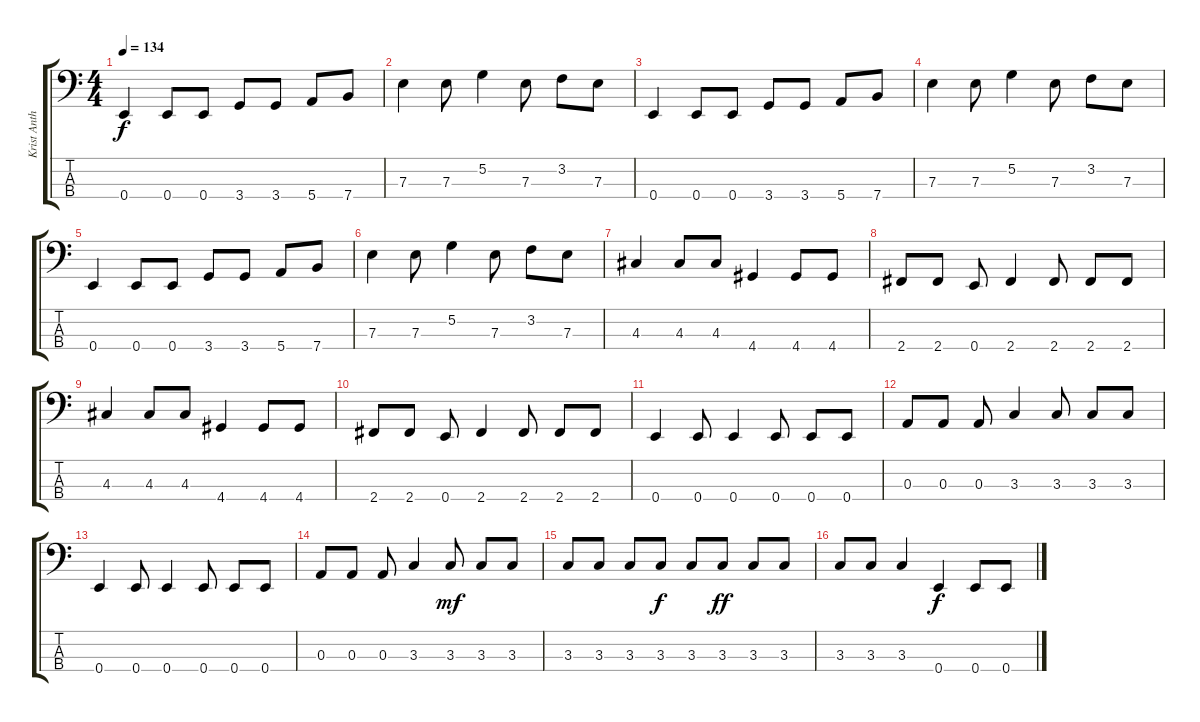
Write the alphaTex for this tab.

\track ("Krist Anthony Novoselic" "Krist Anth") {instrument electricbasspick}
\staff {score tabs}
\tuning (G2 D2 A1 E1) {hide}
\ts (4 4)
\tempo 134
\clef f4
\ks c
0.4.4{dy f} 0.4.8 0.4.8 3.4.8 3.4.8 5.4.8 7.4.8 |
7.3.4 7.3.8 5.2.4 7.3.8 3.2.8 7.3.8 |
0.4.4 0.4.8 0.4.8 3.4.8 3.4.8 5.4.8 7.4.8 |
7.3.4 7.3.8 5.2.4 7.3.8 3.2.8 7.3.8 |
0.4.4 0.4.8 0.4.8 3.4.8 3.4.8 5.4.8 7.4.8 |
7.3.4 7.3.8 5.2.4 7.3.8 3.2.8 7.3.8 |
4.3.4 4.3.8 4.3.8 4.4.4 4.4.8 4.4.8 |
2.4.8 2.4.8 0.4.8 2.4.4 2.4.8 2.4.8 2.4.8 |
4.3.4 4.3.8 4.3.8 4.4.4 4.4.8 4.4.8 |
2.4.8 2.4.8 0.4.8 2.4.4 2.4.8 2.4.8 2.4.8 |
0.4.4 0.4.8 0.4.4 0.4.8 0.4.8 0.4.8 |
0.3.8 0.3.8 0.3.8 3.3.4 3.3.8 3.3.8 3.3.8 |
0.4.4 0.4.8 0.4.4 0.4.8 0.4.8 0.4.8 |
0.3.8 0.3.8 0.3.8 3.3.4 3.3.8{dy mf} 3.3.8 3.3.8 |
3.3.8 3.3.8 3.3.8 3.3.8{dy f} 3.3.8 3.3.8{dy ff} 3.3.8 3.3.8 |
3.3.8 3.3.8 3.3.4 0.4.4{dy f} 0.4.8 0.4.8
